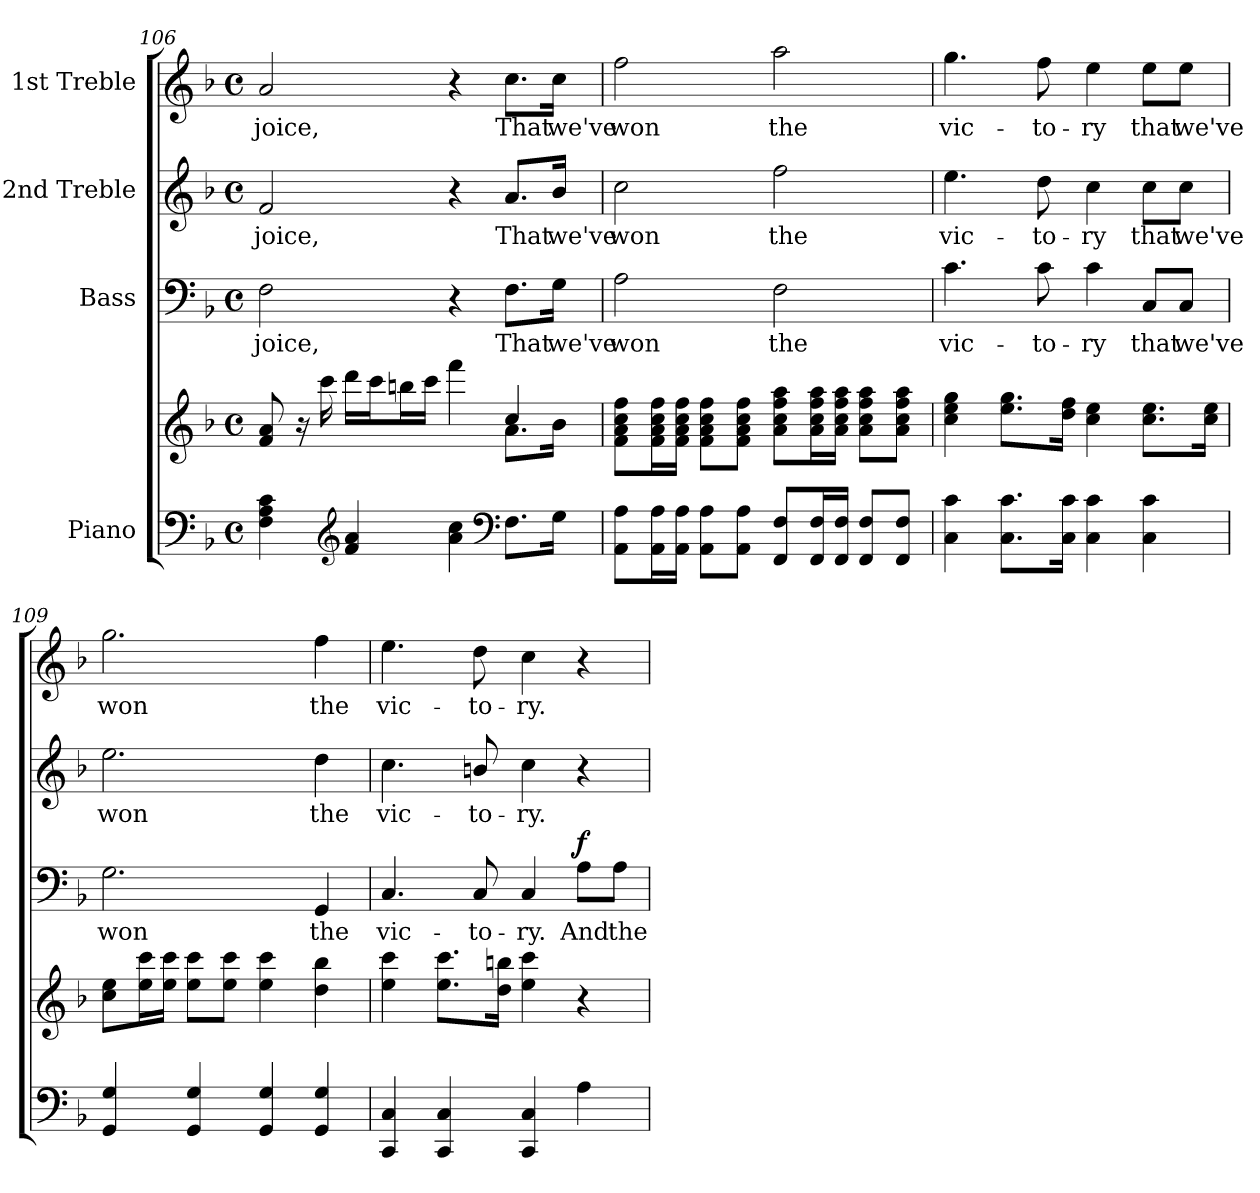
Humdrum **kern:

**kern	**kern	**kern	**text	**dynam	**kern	**text	**kern	**text
*part4	*part4	*part3	*part3	*part3	*part2	*part2	*part1	*part1
*staff5	*staff4	*staff3	*staff3	*staff3	*staff2	*staff2	*staff1	*staff1
*I"Piano	*	*I"Bass	*	*	*I"2nd Treble	*	*I"1st Treble	*
*clefF4	*clefG2	*clefF4	*	*	*clefG2	*	*clefG2	*
*k[b-]	*k[b-]	*k[b-]	*	*	*k[b-]	*	*k[b-]	*
*F:	*F:	*F:	*	*	*F:	*	*F:	*
*M4/4	*M4/4	*M4/4	*	*	*M4/4	*	*M4/4	*
*met(c)	*met(c)	*met(c)	*	*	*met(c)	*	*met(c)	*
=106	=106	=106	=106	=106	=106	=106	=106	=106
*	*^	*	*	*	*	*	*	*
!	!	!	!	!LO:LY:b:color=#000000	!	!	!	!	!
!	!	!	!	!	!	!	!LO:LY:b:color=#000000	!	!
!	!	!	!	!	!	!	!	!	!LO:LY:b:color=#000000
4Fi\ 4Ai 4ci	8fi/ 8ai	2ryy	2Fi\	-joice,	.	2fi/	-joice,	2ai/	-joice,
.	16r	.	.	.	.	.	.	.	.
.	16ccci\	.	.	.	.	.	.	.	.
*clefG2	*	*	*	*	*	*	*	*	*
4fi/ 4ai	16dddi\LL	.	.	.	.	.	.	.	.
.	16ccci\J	.	.	.	.	.	.	.	.
.	16bbni\L	.	.	.	.	.	.	.	.
.	16ccci\JJ	.	.	.	.	.	.	.	.
4ai\ 4cci	4fffi\	4ryy	4r	.	.	4r	.	4r	.
*clefF4	*	*	*	*	*	*	*	*	*
!	!	!	!	!LO:LY:b:color=#000000	!	!	!	!	!
!	!	!	!	!	!	!	!LO:LY:b:color=#000000	!	!
!	!	!	!	!	!	!	!	!	!LO:LY:b:color=#000000
8.Fi\L	4cci/	8.ai\L	8.Fi\L	That	.	8.ai/L	That	8.cci\L	That
!	!	!	!	!LO:LY:b:color=#000000	!	!	!	!	!
!	!	!	!	!	!	!	!LO:LY:b:color=#000000	!	!
!	!	!	!	!	!	!	!	!	!LO:LY:b:color=#000000
16Gi\Jk	.	16b-i\Jk	16Gi\Jk	we've	.	16b-i/Jk	we've	16cci\Jk	we've
*	*v	*v	*	*	*	*	*	*	*
=107	=107	=107	=107	=107	=107	=107	=107	=107
*	*^	*	*	*	*	*	*	*
!	!	!	!	!LO:LY:b:color=#000000	!	!	!	!	!
*	*v	*v	*	*	*	*	*	*	*
*	*^	*	*	*	*	*	*	*
!	!	!	!	!	!	!	!LO:LY:b:color=#000000	!	!
*	*v	*v	*	*	*	*	*	*	*
*	*^	*	*	*	*	*	*	*
!	!	!	!	!	!	!	!	!	!LO:LY:b:color=#000000
*	*v	*v	*	*	*	*	*	*	*
8AAi\ 8Ai\L	8fi\ 8ai\ 8cci\ 8ffi\L	2Ai\	won	.	2cci\	won	2ffi\	won
16AAi\ 16Ai\L	16fi\ 16ai\ 16cci\ 16ffi\L	.	.	.	.	.	.	.
16AAi\ 16Ai\JJ	16fi\ 16ai\ 16cci\ 16ffi\JJ	.	.	.	.	.	.	.
8AAi\ 8Ai\L	8fi\ 8ai\ 8cci\ 8ffi\L	.	.	.	.	.	.	.
8AAi\ 8Ai\J	8fi\ 8ai\ 8cci\ 8ffi\J	.	.	.	.	.	.	.
!	!	!	!LO:LY:b:color=#000000	!	!	!	!	!
!	!	!	!	!	!	!LO:LY:b:color=#000000	!	!
!	!	!	!	!	!	!	!	!LO:LY:b:color=#000000
8FFi/ 8Fi/L	8ai\ 8cci\ 8ffi\ 8aai\L	2Fi\	the	.	2ffi\	the	2aai\	the
16FFi/ 16Fi/L	16ai\ 16cci\ 16ffi\ 16aai\L	.	.	.	.	.	.	.
16FFi/ 16Fi/JJ	16ai\ 16cci\ 16ffi\ 16aai\JJ	.	.	.	.	.	.	.
8FFi/ 8Fi/L	8ai\ 8cci\ 8ffi\ 8aai\L	.	.	.	.	.	.	.
8FFi/ 8Fi/J	8ai\ 8cci\ 8ffi\ 8aai\J	.	.	.	.	.	.	.
=108	=108	=108	=108	=108	=108	=108	=108	=108
!	!	!	!LO:LY:b:color=#000000	!	!	!	!	!
!	!	!	!	!	!	!LO:LY:b:color=#000000	!	!
!	!	!	!	!	!	!	!	!LO:LY:b:color=#000000
4Ci\ 4ci	4cci\ 4eei 4ggi	4.ci\	vic-	.	4.eei\	vic-	4.ggi\	vic-
8.Ci\ 8.ci\L	8.eei\ 8.ggi\L	.	.	.	.	.	.	.
!	!	!	!LO:LY:b:color=#000000	!	!	!	!	!
!	!	!	!	!	!	!LO:LY:b:color=#000000	!	!
!	!	!	!	!	!	!	!	!LO:LY:b:color=#000000
.	.	8ci\	-to-	.	8ddi\	-to-	8ffi\	-to-
16Ci\ 16ci\Jk	16ddi\ 16ffi\Jk	.	.	.	.	.	.	.
!	!	!	!LO:LY:b:color=#000000	!	!	!	!	!
!	!	!	!	!	!	!LO:LY:b:color=#000000	!	!
!	!	!	!	!	!	!	!	!LO:LY:b:color=#000000
4Ci\ 4ci	4cci\ 4eei	4ci\	-ry	.	4cci\	-ry	4eei\	-ry
!	!	!	!LO:LY:b:color=#000000	!	!	!	!	!
!	!	!	!	!	!	!LO:LY:b:color=#000000	!	!
!	!	!	!	!	!	!	!	!LO:LY:b:color=#000000
4Ci\ 4ci	8.cci\ 8.eei\L	8Ci/L	that	.	8cci\L	that	8eei\L	that
!	!	!	!LO:LY:b:color=#000000	!	!	!	!	!
!	!	!	!	!	!	!LO:LY:b:color=#000000	!	!
!	!	!	!	!	!	!	!	!LO:LY:b:color=#000000
.	.	8Ci/J	we've	.	8cci\J	we've	8eei\J	we've
.	16cci\ 16eei\Jk	.	.	.	.	.	.	.
!!LO:PB:g=z
=109	=109	=109	=109	=109	=109	=109	=109	=109
!	!	!	!LO:LY:b:color=#000000	!	!	!	!	!
!	!	!	!	!	!	!LO:LY:b:color=#000000	!	!
!	!	!	!	!	!	!	!	!LO:LY:b:color=#000000
4GGi/ 4Gi	8cci\ 8eei\L	2.Gi\	won	.	2.eei\	won	2.ggi\	won
.	16eei\ 16ccci\L	.	.	.	.	.	.	.
.	16eei\ 16ccci\JJ	.	.	.	.	.	.	.
4GGi/ 4Gi	8eei\ 8ccci\L	.	.	.	.	.	.	.
.	8eei\ 8ccci\J	.	.	.	.	.	.	.
4GGi/ 4Gi	4eei\ 4ccci	.	.	.	.	.	.	.
!	!	!	!LO:LY:b:color=#000000	!	!	!	!	!
!	!	!	!	!	!	!LO:LY:b:color=#000000	!	!
!	!	!	!	!	!	!	!	!LO:LY:b:color=#000000
4GGi/ 4Gi	4ddi\ 4bb-i	4GGi/	the	.	4ddi\	the	4ffi\	the
=110	=110	=110	=110	=110	=110	=110	=110	=110
!	!	!	!LO:LY:b:color=#000000	!	!	!	!	!
!	!	!	!	!	!	!LO:LY:b:color=#000000	!	!
!	!	!	!	!	!	!	!	!LO:LY:b:color=#000000
4CCi/ 4Ci	4eei\ 4ccci	4.Ci/	vic-	.	4.cci\	vic-	4.eei\	vic-
4CCi/ 4Ci	8.eei\ 8.ccci\L	.	.	.	.	.	.	.
!	!	!	!LO:LY:b:color=#000000	!	!	!	!	!
!	!	!	!	!	!	!LO:LY:b:color=#000000	!	!
!	!	!	!	!	!	!	!	!LO:LY:b:color=#000000
.	.	8Ci/	-to-	.	8bni/	-to-	8ddi\	-to-
.	16ddi\ 16bbni\Jk	.	.	.	.	.	.	.
!	!	!	!LO:LY:b:color=#000000	!	!	!	!	!
!	!	!	!	!	!	!LO:LY:b:color=#000000	!	!
!	!	!	!	!	!	!	!	!LO:LY:b:color=#000000
4CCi/ 4Ci	4eei\ 4ccci	4Ci/	-ry.	.	4cci\	-ry.	4cci\	-ry.
!	!	!	!LO:LY:b:color=#000000	!	!	!	!	!
4Ai\	4r	8Ai\L	And	f	4r	.	4r	.
!	!	!	!LO:LY:b:color=#000000	!	!	!	!	!
.	.	8Ai\J	the	.	.	.	.	.
=	=	=	=	=	=	=	=	=
*-	*-	*-	*-	*-	*-	*-	*-	*-
